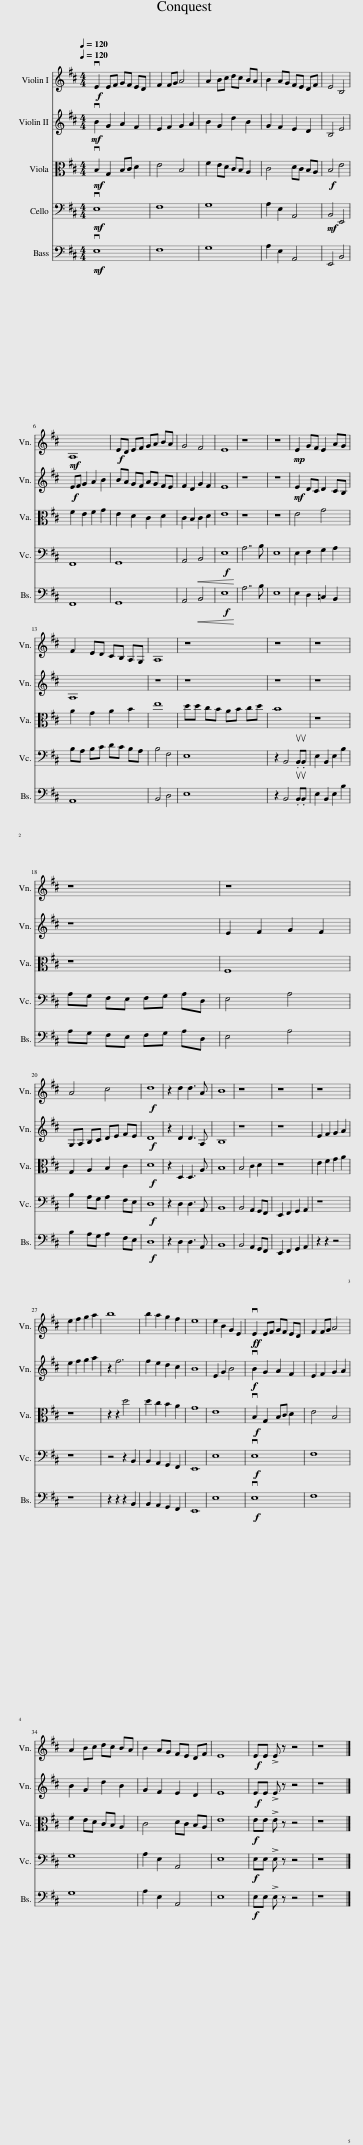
X:1
%%score 1 2 3 4 5
L:1/8
Q:1/4=120
M:4/4
I:linebreak $
K:D
V:1 treble
V:2 treble
V:3 alto
V:4 bass
V:5 bass transpose=-12
V:1
!f! vE2 EF GF ED | F2 FG A4 | A2 Bc dc BA | B2 AG FE DF | E4 B,4 |$ %5
!mf! A,8 |!f! ED EF GA BA | G4 F4 | E8 | z8 | %10
 z8 |!mp! E2 GF E2 AG |$ F2 ED CB, A,G, | A,8 | z8 | %15
 z8 | z8 |$ z8 | z8 |$ A4 c4 | %20
!f! d8 | z2 d2 d3 A | B8 | z8 | z8 | %25
 z8 |$ e2 f2 g2 a2 | b8 | b2 a2 g2 f2 | e8 | %30
 e2 B2 G2 E2 |!ff! vE2 EF GF ED | F2 FG A4 |$ A2 Bc dc BA | B2 AG FE DF | %35
 E8 |!f! EE !>!E z z4 | z8 |] %38
V:2
!mf! vB2 G2 A2 F2 | E2 F2 G2 A2 | B2 G2 d2 B2 | G2 F2 E2 D2 | B,4 E4 |$ %5
!f! EF G2 A2 B2 | BA GF AG FE | F2 D2 G2 F2 | E8 | z8 | %10
 z8 |!mf! E2 DC D2 CB, |$ A,8 | z8 | z8 | %15
 z8 | z8 |$ z8 | E2 F2 G2 F2 |$ G,A, B,C DE FE | %20
!f! D8 | z2 D2 D3 A, | B,8 | z8 | z8 | %25
 E2 F2 G2 A2 |$ e2 f2 g2 a2 | z2 f6 | f2 e2 d2 c2 | B8 | %30
 E2 G2 B4 |!f! vB2 G2 A2 F2 | E2 F2 G2 A2 |$ B2 G2 d2 B2 | G2 F2 E2 D2 | %35
 E8 |!f! EE !>!E z z4 | z8 |] %38
V:3
!mf! vB,2 G,2 B,C D2 | E4 B,4 | F2 ED CB, A,2 | C4 DC B,A, |!f! B,4 E4 |$ %5
 F2 E2 F2 G2 | E2 D2 C2 D2 | C2 B,2 C2 D2 | E8 | z8 | %10
 z8 | E4 G4 |$ A2 G2 A2 B2 | e8 | dd cB AB cd | %15
 B8 | z8 |$ z8 | F,8 |$ G,2 A,2 B,2 C2 | %20
!f! D8 | z2 D,2 D,3 A, | B,8 | B,4 C2 D2 | z8 | %25
 E2 F2 G2 A2 |$ z8 | z2 z2 d4 | d2 c2 B2 A2 | G8 | %30
 E8 |!f! vB,2 G,2 B,C D2 | E4 B,4 |$ F2 ED CB, A,2 | C4 DC B,A, | %35
 E8 |!f! EE !>!E z z4 | z8 |] %38
V:4
!mf! vE,8 | F,8 | G,8 | A,2 E,2 A,,4 |!mf! B,,4 E,,4 |$ %5
 F,,8 | G,,8 | A,,4!<(! B,,4 |!f! E,8!<)! | A,7 B, | %10
 E,8 | E,2 F,2 G,2 A,2 |$ B,A, B,C DC B,A, | B,4 F,4 | E,8 | %15
 z2 B,,4 .uB,,.uB,, | E,2 B,,2 E,2 B,2 |$ A,G, F,E, F,G, A,D, | E,4 A,4 |$ B,2 A,G, A,2 F,E, | %20
!f! D,8 | z2 D,2 D,3 A,, | B,,8 | B,,4 A,,2 G,,F,, | E,,2 F,,2 G,,2 A,,2 | %25
 z8 |$ z8 | z4 z2 B,,2 | B,,2 A,,2 G,,2 F,,2 | E,,8 | %30
 E,8 |!f! vE,8 | F,8 |$ G,8 | A,2 E,2 A,,4 | %35
 E,8 |!f! E,E, !>!E, z z4 | z8 |] %38
V:5
!mf! vE,8 | F,8 | G,8 | A,2 E,2 A,,4 | E,,4 B,,4 |$ %5
 F,,8 | G,,8 | A,,4!<(! B,,4 |!f! E,8!<)! | A,7 B, | %10
 E,8 | E,2 D,2 =C,2 B,,2 |$ A,,8 | B,,4 D,4 | E,8 | %15
 z2 B,,4 .uB,,.uB,, | E,2 B,,2 E,2 B,2 |$ A,G, F,E, F,G, A,D, | E,4 A,4 |$ B,2 A,G, A,2 F,E, | %20
!f! D,8 | z2 D,2 D,3 A,, | B,,8 | B,,4 A,,2 G,,F,, | E,,2 F,,2 G,,2 A,,2 | %25
 z2 z2 z4 |$ z8 | z2 z2 z2 B,,2 | B,,2 A,,2 G,,2 F,,2 | E,,8 | %30
 E,8 |!f! vE,8 | F,8 |$ G,8 | A,2 E,2 A,,4 | %35
 E,8 |!f! E,E, !>!E, z z4 | z8 |] %38
